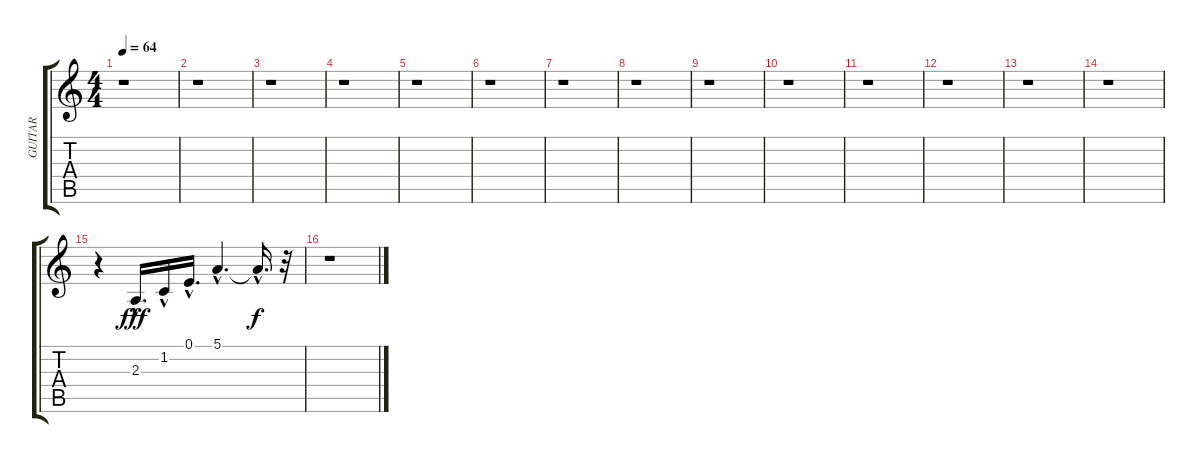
\track ("GUITAR" "GUITAR") {instrument pad1newage}
\staff {score tabs}
\tuning (E4 B3 G3 D3 A2 E2) {hide}
\ts (4 4)
\tempo 64
\clef g2
\ks c
r.1{dy f} |
r.1 |
r.1 |
r.1 |
r.1 |
r.1 |
r.1 |
r.1 |
r.1 |
r.1 |
r.1 |
r.1 |
r.1 |
r.1 |
r.4 2.3{hac}.16{d dy fff} 1.2{hac}.16 0.1{hac}.16{d} 5.1{hac}.4{d} 5.1{hac t}.16{d dy f} r.32 |
r.1
